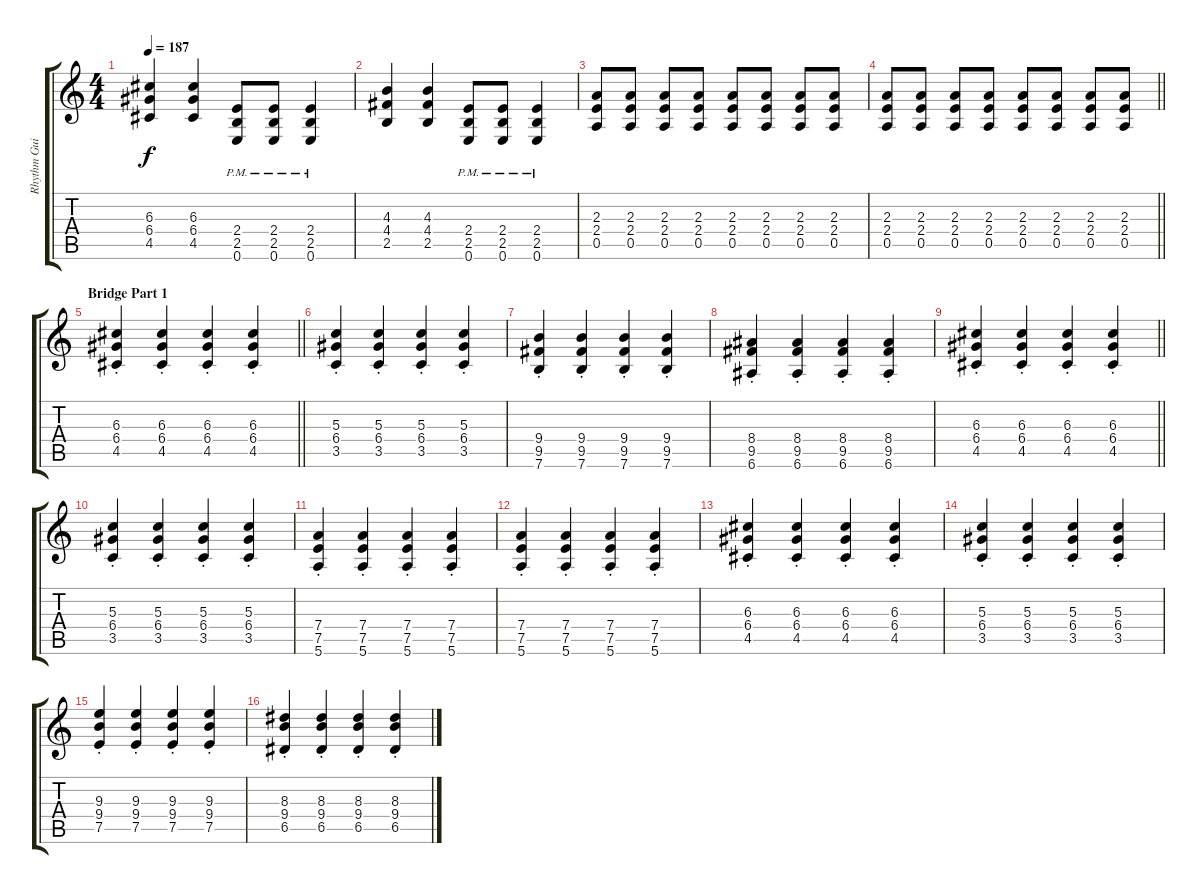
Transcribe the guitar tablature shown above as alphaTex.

\track ("Rhythm Guitar" "Rhythm Gui") {instrument distortionguitar}
\staff {score tabs}
\tuning (E4 B3 G3 D3 A2 E2) {hide}
\ts (4 4)
\tempo 187
\clef g2
\ks c
(6.3 6.4 4.5).4{dy f} (6.3 6.4 4.5).4 (2.4{pm} 2.5{pm} 0.6{pm}).8 (2.4{pm} 2.5{pm} 0.6{pm}).8 (2.4{pm} 2.5{pm} 0.6{pm}).4 |
(4.3 4.4 2.5).4 (4.3 4.4 2.5).4 (2.4{pm} 2.5{pm} 0.6{pm}).8 (2.4{pm} 2.5{pm} 0.6{pm}).8 (2.4{pm} 2.5{pm} 0.6{pm}).4 |
(2.3 2.4 0.5).8 (2.3 2.4 0.5).8 (2.3 2.4 0.5).8 (2.3 2.4 0.5).8 (2.3 2.4 0.5).8 (2.3 2.4 0.5).8 (2.3 2.4 0.5).8 (2.3 2.4 0.5).8 |
\barLineRight lightlight
(2.3 2.4 0.5).8 (2.3 2.4 0.5).8 (2.3 2.4 0.5).8 (2.3 2.4 0.5).8 (2.3 2.4 0.5).8 (2.3 2.4 0.5).8 (2.3 2.4 0.5).8 (2.3 2.4 0.5).8 |
\section ("" "Bridge Part 1")
\barLineRight lightlight
(6.3{st} 6.4{st} 4.5{st}).4 (6.3{st} 6.4{st} 4.5{st}).4 (6.3{st} 6.4{st} 4.5{st}).4 (6.3{st} 6.4{st} 4.5{st}).4 |
(5.3{st} 6.4{st} 3.5{st}).4 (5.3{st} 6.4{st} 3.5{st}).4 (5.3{st} 6.4{st} 3.5{st}).4 (5.3{st} 6.4{st} 3.5{st}).4 |
(9.4{st} 9.5{st} 7.6{st}).4 (9.4{st} 9.5{st} 7.6{st}).4 (9.4{st} 9.5{st} 7.6{st}).4 (9.4{st} 9.5{st} 7.6{st}).4 |
(8.4{st} 9.5{st} 6.6{st}).4 (8.4{st} 9.5{st} 6.6{st}).4 (8.4{st} 9.5{st} 6.6{st}).4 (8.4{st} 9.5{st} 6.6{st}).4 |
\barLineRight lightlight
(6.3{st} 6.4{st} 4.5{st}).4 (6.3{st} 6.4{st} 4.5{st}).4 (6.3{st} 6.4{st} 4.5{st}).4 (6.3{st} 6.4{st} 4.5{st}).4 |
(5.3{st} 6.4{st} 3.5{st}).4 (5.3{st} 6.4{st} 3.5{st}).4 (5.3{st} 6.4{st} 3.5{st}).4 (5.3{st} 6.4{st} 3.5{st}).4 |
(7.4{st} 7.5{st} 5.6{st}).4 (7.4{st} 7.5{st} 5.6{st}).4 (7.4{st} 7.5{st} 5.6{st}).4 (7.4{st} 7.5{st} 5.6{st}).4 |
(7.4{st} 7.5{st} 5.6{st}).4 (7.4{st} 7.5{st} 5.6{st}).4 (7.4{st} 7.5{st} 5.6{st}).4 (7.4{st} 7.5{st} 5.6{st}).4 |
(6.3{st} 6.4{st} 4.5{st}).4 (6.3{st} 6.4{st} 4.5{st}).4 (6.3{st} 6.4{st} 4.5{st}).4 (6.3{st} 6.4{st} 4.5{st}).4 |
(5.3{st} 6.4{st} 3.5{st}).4 (5.3{st} 6.4{st} 3.5{st}).4 (5.3{st} 6.4{st} 3.5{st}).4 (5.3{st} 6.4{st} 3.5{st}).4 |
(9.3{st} 9.4{st} 7.5{st}).4 (9.3{st} 9.4{st} 7.5{st}).4 (9.3{st} 9.4{st} 7.5{st}).4 (9.3{st} 9.4{st} 7.5{st}).4 |
(8.3{st} 9.4{st} 6.5{st}).4 (8.3{st} 9.4{st} 6.5{st}).4 (8.3{st} 9.4{st} 6.5{st}).4 (8.3{st} 9.4{st} 6.5{st}).4
